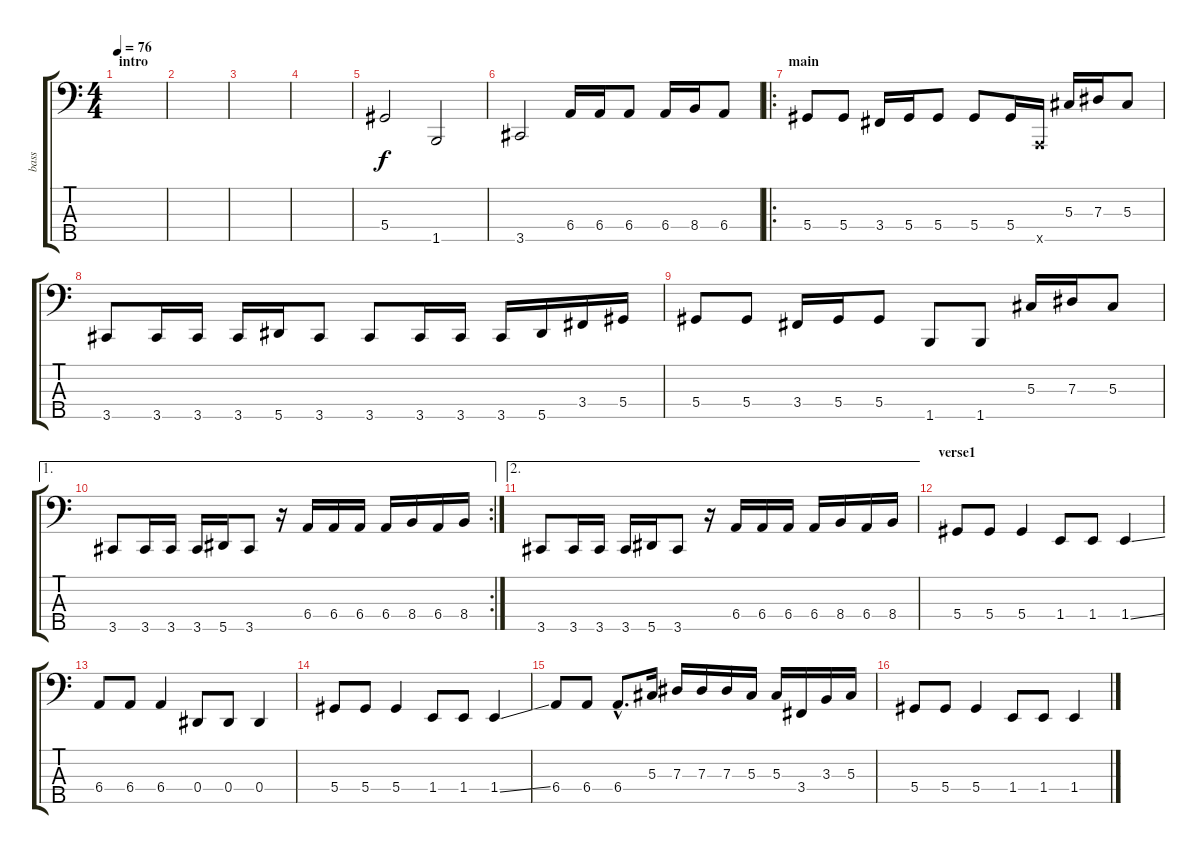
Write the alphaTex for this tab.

\track ("bass" "bass") {instrument electricbassfinger}
\staff {score tabs}
\tuning (Gb2 Db2 Ab1 Eb1 Bb0) {hide}
\ts (4 4)
\section ("" "intro")
\tempo 76
\clef f4
\ks c
|
|
|
|
5.4.2 1.5.2 |
3.5.2 6.4.16 6.4.16 6.4.8 6.4.16 8.4.16 6.4.8 |
\ro
\section ("" "main")
5.4.8 5.4.8 3.4.16 5.4.16 5.4.8 5.4.8 5.4.16 -1.5{x}.16 5.3.16 7.3.16 5.3.8 |
3.5.8 3.5.16 3.5.16 3.5.16 5.5.16 3.5.8 3.5.8 3.5.16 3.5.16 3.5.16 5.5.16 3.4.16 5.4.16 |
5.4.8 5.4.8 3.4.16 5.4.16 5.4.8 1.5.8 1.5.8 5.3.16 7.3.16 5.3.8 |
\ae 1
\rc 2
3.5.8 3.5.16 3.5.16 3.5.16 5.5.16 3.5.8 r.16 6.4.16 6.4.16 6.4.16 6.4.16 8.4.16 6.4.16 8.4.16 |
\ae 2
3.5.8 3.5.16 3.5.16 3.5.16 5.5.16 3.5.8 r.16 6.4.16 6.4.16 6.4.16 6.4.16 8.4.16 6.4.16 8.4.16 |
\section ("" "verse1")
5.4.8 5.4.8 5.4.4 1.4.8 1.4.8 1.4{ss}.4 |
6.4.8 6.4.8 6.4.4 0.4.8 0.4.8 0.4.4 |
5.4.8 5.4.8 5.4.4 1.4.8 1.4.8 1.4{ss}.4 |
6.4.8 6.4.8 6.4{hac}.8{d} 5.3.16 7.3.16 7.3.16 7.3.16 5.3.16 5.3.16 3.4.16 3.3.16 5.3.16 |
5.4.8 5.4.8 5.4.4 1.4.8 1.4.8 1.4{ss}.4
